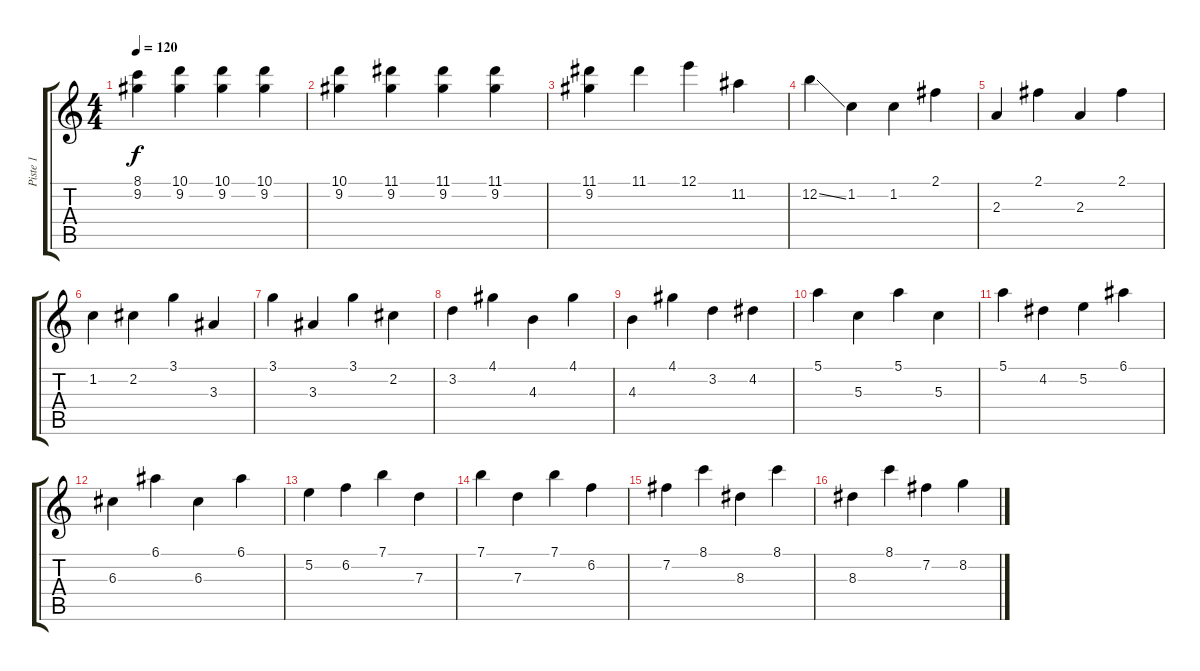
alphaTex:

\track ("Piste 1" "Piste 1") {instrument acousticguitarnylon}
\staff {score tabs}
\tuning (E4 B3 G3 D3 A2 E2) {hide}
\ts (4 4)
\tempo 120
\clef g2
\ks c
(8.1 9.2).4{dy f} (10.1 9.2).4 (10.1 9.2).4 (10.1 9.2).4 |
(10.1 9.2).4 (11.1 9.2).4 (11.1 9.2).4 (11.1 9.2).4 |
(11.1 9.2).4 11.1.4 12.1.4 11.2.4 |
12.2{ss}.4 1.2.4 1.2.4 2.1.4 |
2.3.4 2.1.4 2.3.4 2.1.4 |
1.2.4 2.2.4 3.1.4 3.3.4 |
3.1.4 3.3.4 3.1.4 2.2.4 |
3.2.4 4.1.4 4.3.4 4.1.4 |
4.3.4 4.1.4 3.2.4 4.2.4 |
5.1.4 5.3.4 5.1.4 5.3.4 |
5.1.4 4.2.4 5.2.4 6.1.4 |
6.3.4 6.1.4 6.3.4 6.1.4 |
5.2.4 6.2.4 7.1.4 7.3.4 |
7.1.4 7.3.4 7.1.4 6.2.4 |
7.2.4 8.1.4 8.3.4 8.1.4 |
8.3.4 8.1.4 7.2.4 8.2.4
